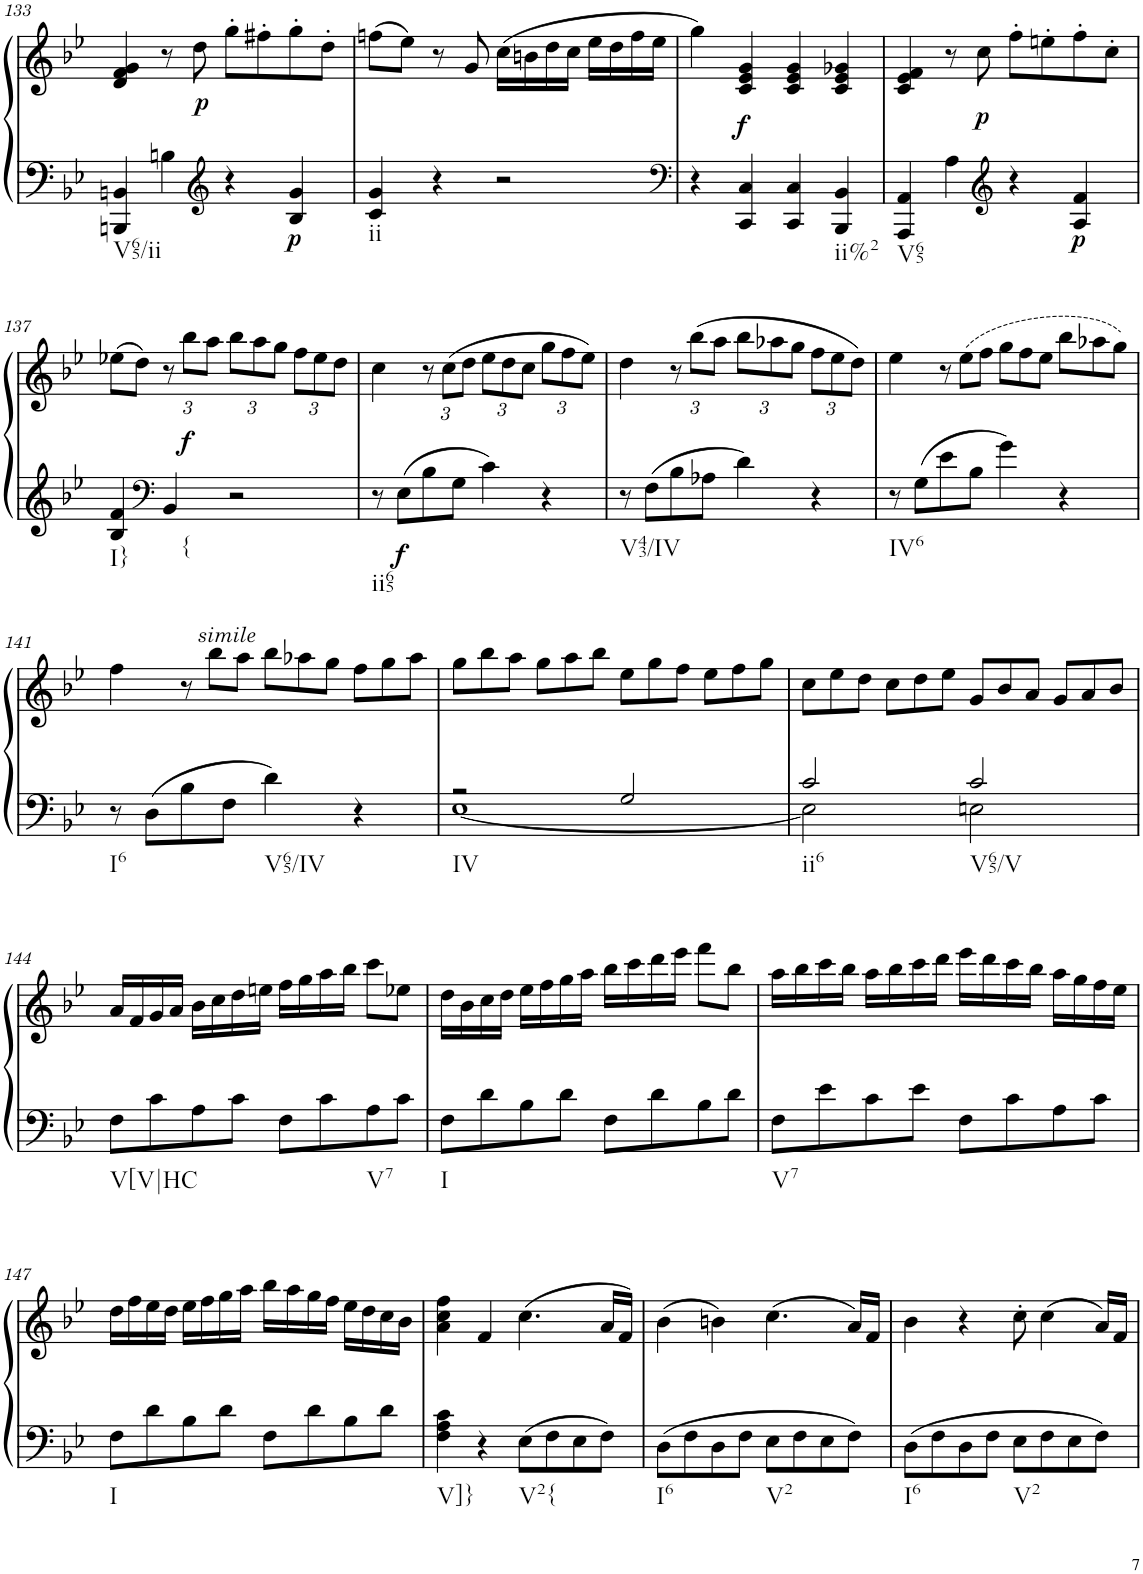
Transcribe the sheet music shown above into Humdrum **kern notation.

**kern	**kern	**dynam
*part1	*part1	*part1
*staff2	*staff1	*staff1/2
*I"Piano, Piano right	*	*
*I'Pno.	*	*
!!LO:PB:g=z
*clefF4	*clefG2	*
*k[b-e-]	*k[b-e-]	*
*M2/2	*M2/2	*
*met(c|)	*met(c|)	*
=133	=133	=133
!LO:TX:b:t=V65/ii	!	!
4BBBn/ 4BBn/	4d/ 4f/ 4g/	.
4Bn\	8r	.
!	!	!LO:DY:b
.	8dd\	p
*clefG2	*	*
4r	8gg'\L	.
.	8ff#X'\	.
!	!	!LO:DY:b=2
4B/ 4g/	8gg'\	p
.	8dd'\J	.
=134	=134	=134
!LO:TX:b:t=ii	!	!
4c/ 4g/	(8ffn\L	.
.	8ee-\J)	.
4r	8r	.
.	8g/	.
2r	(16cc\LL	.
.	16bn\	.
.	16dd\	.
.	16cc\JJ	.
.	16ee-\LL	.
.	16dd\	.
.	16ff\	.
.	16ee-\JJ	.
=135	=135	=135
*clefF4	*	*
4r	4gg\)	.
!	!	!LO:DY:b
4CC/ 4C/	4c/ 4e-/ 4g/	f
4CC/ 4C/	4c/ 4e-/ 4g/	.
!LO:TX:b:t=ii%2	!	!
4BBB-/ 4BB-/	4c/ 4e-/ 4g-X/	.
=136	=136	=136
!LO:TX:b:t=V65	!	!
4AAA/ 4AA/	4c/ 4e-/ 4f/	.
4A\	8r	.
!	!	!LO:DY:b
.	8cc\	p
*clefG2	*	*
4r	8ff'\L	.
.	8een'\	.
!	!	!LO:DY:b=2
4A/ 4f/	8ff'\	p
.	8cc'\J	.
!!LO:LB:g=z
=137	=137	=137
!LO:TX:b:t=I}	!	!
4B-/ 4f/	(8ee-X\L	.
.	8dd\J)	.
*clefF4	*	*
*	*Xbrackettup	*
!LO:TX:b:t={	!	!
4BB-/	12r	.
!	!	!LO:DY:b
.	12bb-\L	f
.	12aa\J	.
2r	12bb-\L	.
.	12aa\	.
.	12gg\J	.
.	12ff\L	.
.	12ee-\	.
.	12dd\J	.
=138	=138	=138
!LO:TX:b:t=ii65	!	!
8r	4cc\	.
!	!	!LO:DY:b=2
8E-\L	.	f
8B-\	12r	.
.	(12cc\L	.
8G\J	.	.
.	12dd\J	.
4c\	12ee-\L	.
.	12dd\	.
.	12cc\J	.
4r	12gg\L	.
.	12ff\	.
.	12ee-\J)	.
=139	=139	=139
!LO:TX:b:t=V43/IV	!	!
8r	4dd\	.
8F\L	.	.
8B-\	12r	.
.	(12bb-\L	.
8A-X\J	.	.
.	12aa\J	.
4d\	12bb-\L	.
.	12aa-X\	.
.	12gg\J	.
4r	12ff\L	.
.	12ee-\	.
.	12dd\J)	.
=140	=140	=140
!LO:TX:b:t=IV6	!	!
8r	4ee-\	.
8G\L	.	.
*	*Xtuplet	*
8e-\	12r	.
.	(12ee-\L	.
8B-\J	.	.
.	12ff\J	.
4g\	12gg\L	.
.	12ff\	.
.	12ee-\J	.
4r	12bb-\L	.
.	12aa-X\	.
.	12gg\J)	.
!!LO:LB:g=z
=141	=141	=141
!LO:TX:b:t=I6	!	!
8r	4ff\	.
8D\L	.	.
8B-\	12r	.
!	!LO:TX:a:i:t=simile	!
.	12bb-\L	.
8F\J	.	.
.	12aa\J	.
!LO:TX:b:t=V65/IV	!	!
4d\	12bb-\L	.
.	12aa-X\	.
.	12gg\J	.
4r	12ff\L	.
.	12gg\	.
.	12aa-\J	.
=142	=142	=142
*^	*	*
!LO:TX:b:t=IV	!	!	!
2r	[1E-	12gg\L	.
.	.	12bb-\	.
.	.	12aa\J	.
.	.	12gg\L	.
.	.	12aa\	.
.	.	12bb-\J	.
2G/	.	12ee-\L	.
.	.	12gg\	.
.	.	12ff\J	.
.	.	12ee-\L	.
.	.	12ff\	.
.	.	12gg\J	.
=143	=143	=143	=143
!LO:TX:b:t=ii6	!	!	!
2c/	2E-\]	12cc\L	.
.	.	12ee-\	.
.	.	12dd\J	.
.	.	12cc\L	.
.	.	12dd\	.
.	.	12ee-\J	.
!LO:TX:b:t=V65/V	!	!	!
2c/	2En\	12g/L	.
.	.	12b-/	.
.	.	12a/J	.
.	.	12g/L	.
.	.	12a/	.
.	.	12b-/J	.
*v	*v	*	*
!!LO:LB:g=z
=144	=144	=144
!LO:TX:b:t=V[V|HC	!	!
8F\L	16a/LL	.
.	16f/	.
8c\	16g/	.
.	16a/JJ	.
8A\	16b-\LL	.
.	16cc\	.
8c\J	16dd\	.
.	16een\JJ	.
8F\L	16ff\LL	.
.	16gg\	.
8c\	16aa\	.
.	16bb-\JJ	.
!LO:TX:b:t=V7	!	!
8A\	8ccc\L	.
8c\J	8ee-X\J	.
=145	=145	=145
!LO:TX:b:t=I	!	!
8F\L	16dd\LL	.
.	16b-\	.
8d\	16cc\	.
.	16dd\JJ	.
8B-\	16ee-\LL	.
.	16ff\	.
8d\J	16gg\	.
.	16aa\JJ	.
8F\L	16bb-\LL	.
.	16ccc\	.
8d\	16ddd\	.
.	16eee-\JJ	.
8B-\	8fff\L	.
8d\J	8bb-\J	.
=146	=146	=146
!LO:TX:b:t=V7	!	!
8F\L	16aa\LL	.
.	16bb-\	.
8e-\	16ccc\	.
.	16bb-\JJ	.
8c\	16aa\LL	.
.	16bb-\	.
8e-\J	16ccc\	.
.	16ddd\JJ	.
8F\L	16eee-\LL	.
.	16ddd\	.
8c\	16ccc\	.
.	16bb-\JJ	.
8A\	16aa\LL	.
.	16gg\	.
8c\J	16ff\	.
.	16ee-\JJ	.
!!LO:LB:g=z
=147	=147	=147
!LO:TX:b:t=I	!	!
8F\L	16dd\LL	.
.	16ff\	.
8d\	16ee-\	.
.	16dd\JJ	.
8B-\	16ee-\LL	.
.	16ff\	.
8d\J	16gg\	.
.	16aa\JJ	.
8F\L	16bb-\LL	.
.	16aa\	.
8d\	16gg\	.
.	16ff\JJ	.
8B-\	16ee-\LL	.
.	16dd\	.
8d\J	16cc\	.
.	16b-\JJ	.
=148	=148	=148
!LO:TX:b:t=V]}	!	!
4F\ 4A\ 4c\	4a\ 4cc\ 4ff\	.
4r	4f/	.
!LO:TX:b:t=V2{	!	!
8E-\L	(4.cc\	.
8F\	.	.
8E-\	.	.
8F\J	16a/LL	.
.	16f/JJ)	.
=149	=149	=149
!LO:TX:b:t=I6	!	!
8D\L	(4b-\	.
8F\	.	.
8D\	4bn\)	.
8F\J	.	.
!LO:TX:b:t=V2	!	!
8E-\L	(4.cc\	.
8F\	.	.
8E-\	.	.
8F\J	16a/LL)	.
.	16f/JJ	.
=150	=150	=150
!LO:TX:b:t=I6	!	!
8D\L	4b-\	.
8F\	.	.
8D\	4r	.
8F\J	.	.
!LO:TX:b:t=V2	!	!
8E-\L	8cc'\	.
8F\	(4cc\	.
8E-\	.	.
8F\J	16a/LL)	.
.	16f/JJ	.
=	=	=
*-	*-	*-
